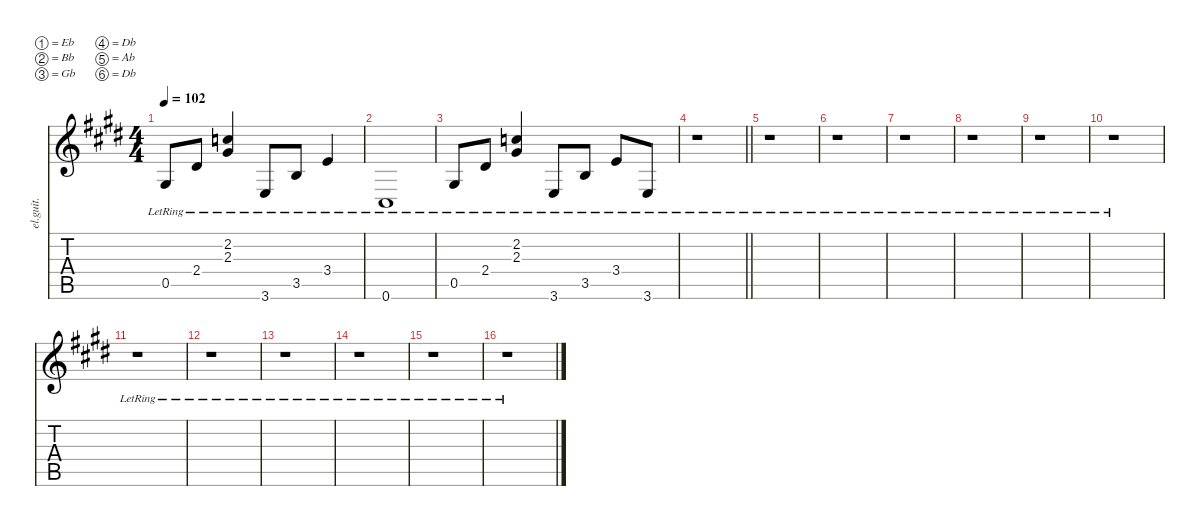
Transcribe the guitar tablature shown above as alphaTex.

\defaultSystemsLayout 4
\hideDynamics
\bracketExtendMode nobrackets
\otherSystemsTrackNameOrientation horizontal
\track ("Clean" "el.guit.") {instrument electricguitarclean}
\staff {score tabs}
\tuning (Eb4 Bb3 Gb3 Db3 Ab2 Db2)
\ts (4 4)
\tempo 102
\clef g2
\ks c#minor
0.5{lr acc #}.8{dy f beam Up} 2.4{lr acc #}.8{beam Up} (2.2{lr acc forcenatural} 2.3{lr acc #}).4{beam Up} 3.6{lr acc forcenatural}.8{beam Up} 3.5{lr acc forcenatural}.8{beam Up} 3.4{lr acc forcenatural}.4{beam Up} |
0.6{lr acc #}.1{beam Up} |
0.5{lr acc #}.8{beam Up} 2.4{lr acc #}.8{beam Up} (2.2{lr acc forcenatural} 2.3{lr acc #}).4{beam Up} 3.6{lr acc forcenatural}.8{beam Up} 3.5{lr acc forcenatural}.8{beam Up} 3.4{lr acc forcenatural}.8{beam Up} 3.6{lr acc forcenatural}.8{beam Up} |
\barLineRight lightlight
r.1{beam Down} |
r.1{beam Down} |
r.1{beam Down} |
r.1{beam Down} |
r.1{beam Down} |
r.1{beam Down} |
r.1{beam Down} |
r.1{beam Down} |
r.1{beam Down} |
r.1{beam Down} |
r.1{beam Down} |
r.1{beam Down} |
r.1{beam Down}
